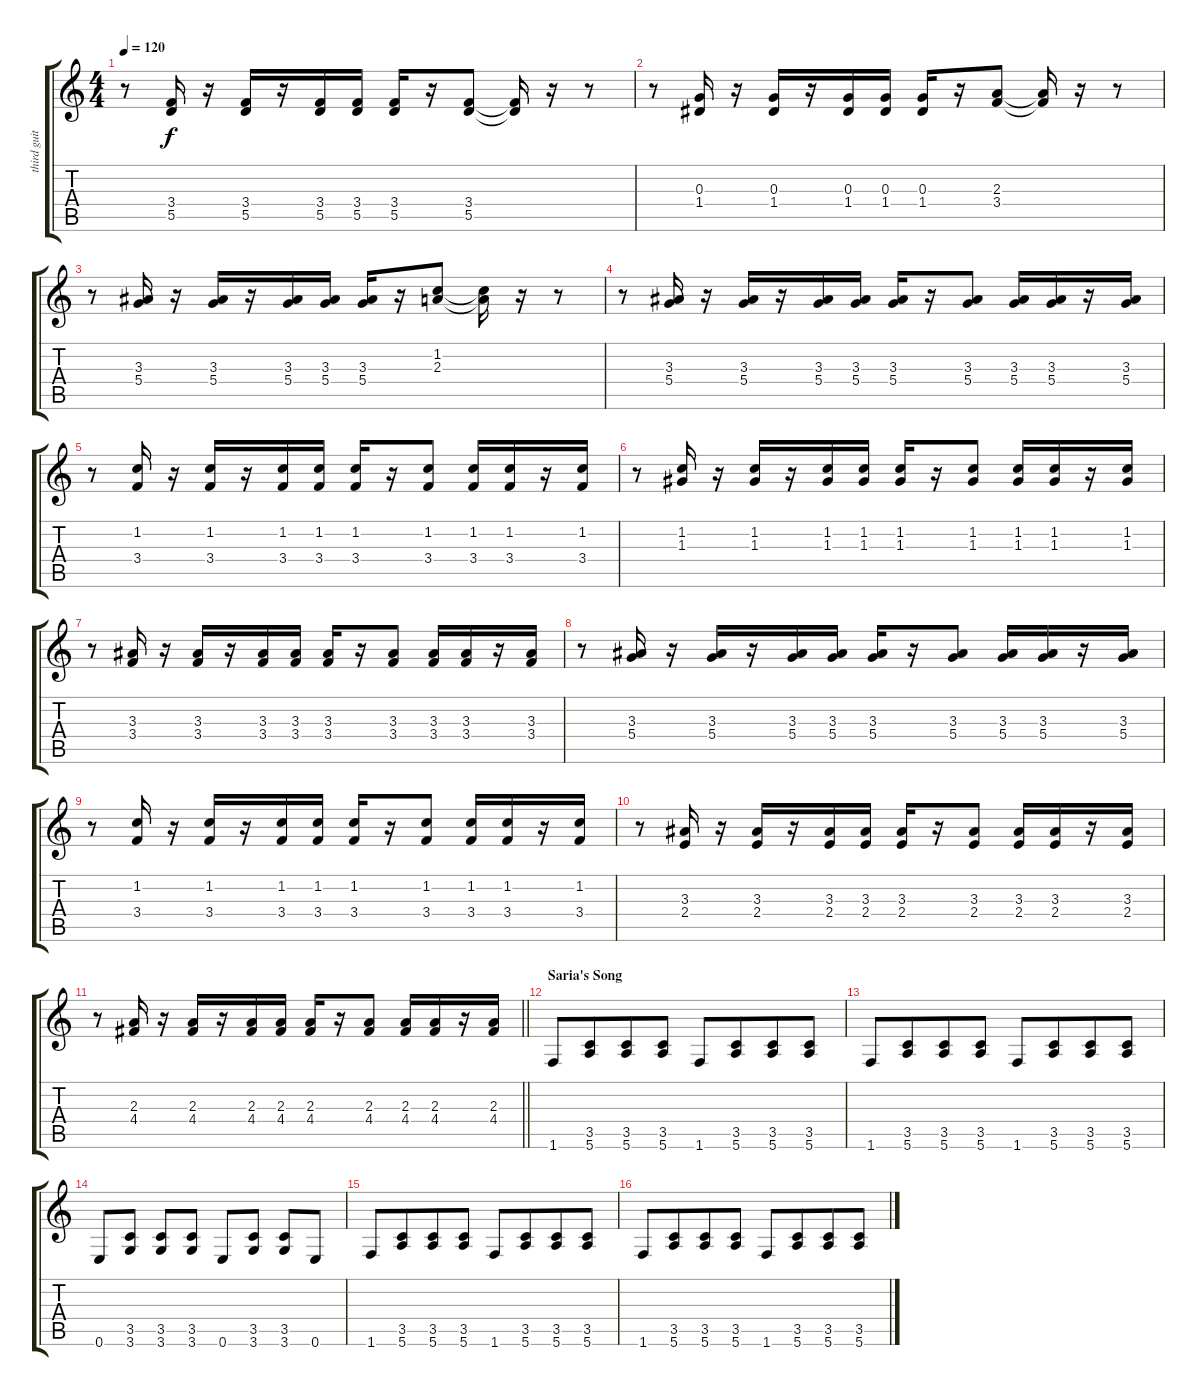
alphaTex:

\track ("third guitar" "third guit") {instrument acousticguitarsteel}
\staff {score tabs}
\tuning (E4 B3 G3 D3 A2 E2) {hide}
\ts (4 4)
\tempo 120
\clef g2
\ks c
r.8{dy f} (3.4 5.5).16 r.16 (3.4 5.5).16 r.16 (3.4 5.5).16 (3.4 5.5).16 (3.4 5.5).16 r.16 (3.4 5.5).8 (3.4{t} 5.5{t}).16 r.16 r.8 |
r.8 (0.3 1.4).16 r.16 (0.3 1.4).16 r.16 (0.3 1.4).16 (0.3 1.4).16 (0.3 1.4).16 r.16 (2.3 3.4).8 (2.3{t} 3.4{t}).16 r.16 r.8 |
r.8 (3.3 5.4).16 r.16 (3.3 5.4).16 r.16 (3.3 5.4).16 (3.3 5.4).16 (3.3 5.4).16 r.16 (1.2 2.3).8 (1.2{t} 2.3{t}).16 r.16 r.8 |
r.8 (3.3 5.4).16 r.16 (3.3 5.4).16 r.16 (3.3 5.4).16 (3.3 5.4).16 (3.3 5.4).16 r.16 (3.3 5.4).8 (3.3 5.4).16 (3.3 5.4).16 r.16 (3.3 5.4).16 |
r.8 (1.2 3.4).16 r.16 (1.2 3.4).16 r.16 (1.2 3.4).16 (1.2 3.4).16 (1.2 3.4).16 r.16 (1.2 3.4).8 (1.2 3.4).16 (1.2 3.4).16 r.16 (1.2 3.4).16 |
r.8 (1.2 1.3).16 r.16 (1.2 1.3).16 r.16 (1.2 1.3).16 (1.2 1.3).16{beam split} (1.2 1.3).16 r.16 (1.2 1.3).8{beam split} (1.2 1.3).16{beam merge} (1.2 1.3).16 r.16 (1.2 1.3).16 |
r.8 (3.3 3.4).16 r.16 (3.3 3.4).16 r.16 (3.3 3.4).16 (3.3 3.4).16 (3.3 3.4).16 r.16 (3.3 3.4).8 (3.3 3.4).16 (3.3 3.4).16 r.16 (3.3 3.4).16 |
r.8 (3.3 5.4).16 r.16 (3.3 5.4).16 r.16 (3.3 5.4).16 (3.3 5.4).16 (3.3 5.4).16 r.16 (3.3 5.4).8 (3.3 5.4).16 (3.3 5.4).16 r.16 (3.3 5.4).16 |
r.8 (1.2 3.4).16 r.16 (1.2 3.4).16 r.16 (1.2 3.4).16 (1.2 3.4).16 (1.2 3.4).16 r.16 (1.2 3.4).8 (1.2 3.4).16 (1.2 3.4).16 r.16 (1.2 3.4).16 |
r.8 (3.3 2.4).16 r.16 (3.3 2.4).16 r.16 (3.3 2.4).16 (3.3 2.4).16 (3.3 2.4).16 r.16 (3.3 2.4).8 (3.3 2.4).16 (3.3 2.4).16 r.16 (3.3 2.4).16 |
\barLineRight lightlight
r.8 (2.3 4.4).16 r.16 (2.3 4.4).16 r.16 (2.3 4.4).16 (2.3 4.4).16 (2.3 4.4).16 r.16 (2.3 4.4).8 (2.3 4.4).16 (2.3 4.4).16 r.16 (2.3 4.4).16 |
\section ("" "Saria's Song")
1.6.8 (3.5 5.6).8{beam merge} (3.5 5.6).8 (3.5 5.6).8{beam split} 1.6.8 (3.5 5.6).8{beam merge} (3.5 5.6).8 (3.5 5.6).8 |
1.6.8 (3.5 5.6).8{beam merge} (3.5 5.6).8 (3.5 5.6).8{beam split} 1.6.8 (3.5 5.6).8{beam merge} (3.5 5.6).8 (3.5 5.6).8 |
0.6.8 (3.5 3.6).8 (3.5 3.6).8 (3.5 3.6).8 0.6.8 (3.5 3.6).8 (3.5 3.6).8 0.6.8 |
1.6.8 (3.5 5.6).8{beam merge} (3.5 5.6).8 (3.5 5.6).8{beam split} 1.6.8 (3.5 5.6).8{beam merge} (3.5 5.6).8 (3.5 5.6).8 |
1.6.8 (3.5 5.6).8{beam merge} (3.5 5.6).8 (3.5 5.6).8{beam split} 1.6.8 (3.5 5.6).8{beam merge} (3.5 5.6).8 (3.5 5.6).8
